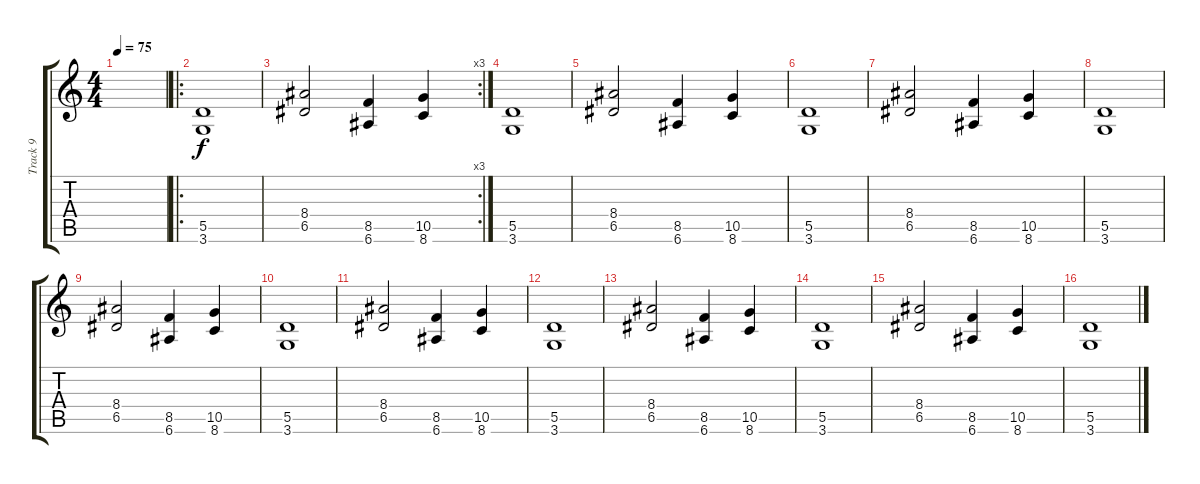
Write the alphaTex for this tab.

\track ("Track 9" "Track 9") {instrument distortionguitar}
\staff {score tabs}
\tuning (E4 B3 G3 D3 A2 E2) {hide}
\ts (4 4)
\tempo 75
\clef g2
\ks c
|
\ro
(5.5 3.6).1 |
\rc 3
(8.4 6.5).2 (8.5 6.6).4 (10.5 8.6).4 |
(5.5 3.6).1 |
(8.4 6.5).2 (8.5 6.6).4 (10.5 8.6).4 |
(5.5 3.6).1 |
(8.4 6.5).2 (8.5 6.6).4 (10.5 8.6).4 |
(5.5 3.6).1 |
(8.4 6.5).2 (8.5 6.6).4 (10.5 8.6).4 |
(5.5 3.6).1 |
(8.4 6.5).2 (8.5 6.6).4 (10.5 8.6).4 |
(5.5 3.6).1 |
(8.4 6.5).2 (8.5 6.6).4 (10.5 8.6).4 |
(5.5 3.6).1 |
(8.4 6.5).2 (8.5 6.6).4 (10.5 8.6).4 |
(5.5 3.6).1
